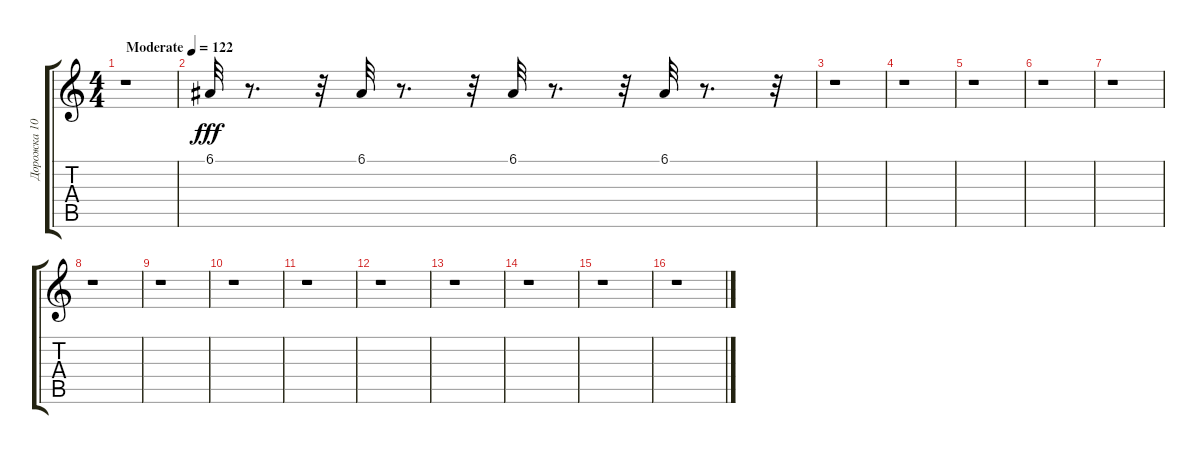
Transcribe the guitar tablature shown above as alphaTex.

\track ("Дорожка 10" "Дорожка 10") {instrument stringensemble1}
\staff {score tabs}
\tuning (E4 B3 G3 D3 A2 E2) {hide}
\ts (4 4)
\tempo (122 "Moderate")
\clef g2
\ks c
r.1{dy fff instrument stringensemble1} |
6.1.32 r.8{d} r.32 6.1.32 r.8{d} r.32 6.1.32 r.8{d} r.32 6.1.32 r.8{d} r.32 |
r.1 |
r.1 |
r.1 |
r.1 |
r.1 |
r.1 |
r.1 |
r.1 |
r.1 |
r.1 |
r.1 |
r.1 |
r.1 |
r.1
